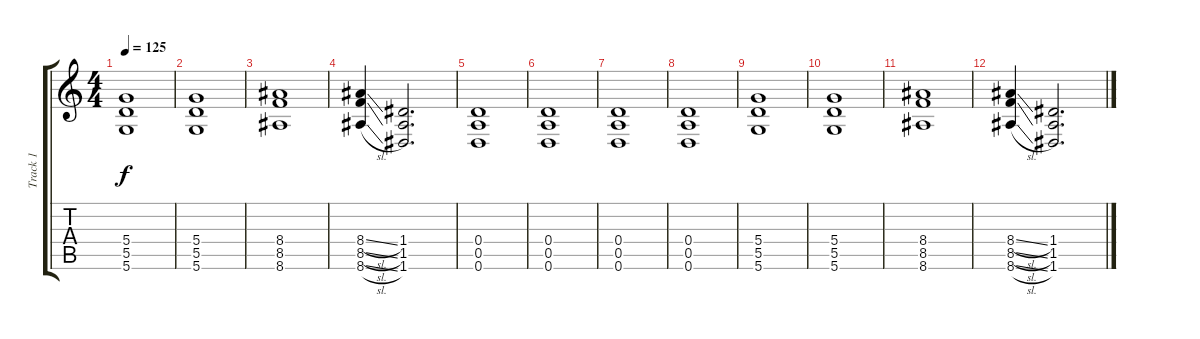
\track ("Track 1" "Track 1") {instrument distortionguitar}
\staff {score tabs}
\tuning (E4 B3 G3 D3 A2 D2) {hide}
\ts (4 4)
\tempo 125
\clef g2
\ks c
(5.4 5.5 5.6).1{dy f} |
(5.4 5.5 5.6).1 |
(8.4 8.5 8.6).1 |
(8.4{sl} 8.5{sl} 8.6{sl}).4 (1.4 1.5 1.6).2{d} |
(0.4 0.5 0.6).1 |
(0.4 0.5 0.6).1 |
(0.4 0.5 0.6).1 |
(0.4 0.5 0.6).1 |
(5.4 5.5 5.6).1 |
(5.4 5.5 5.6).1 |
(8.4 8.5 8.6).1 |
(8.4{sl} 8.5{sl} 8.6{sl}).4 (1.4 1.5 1.6).2{d}
